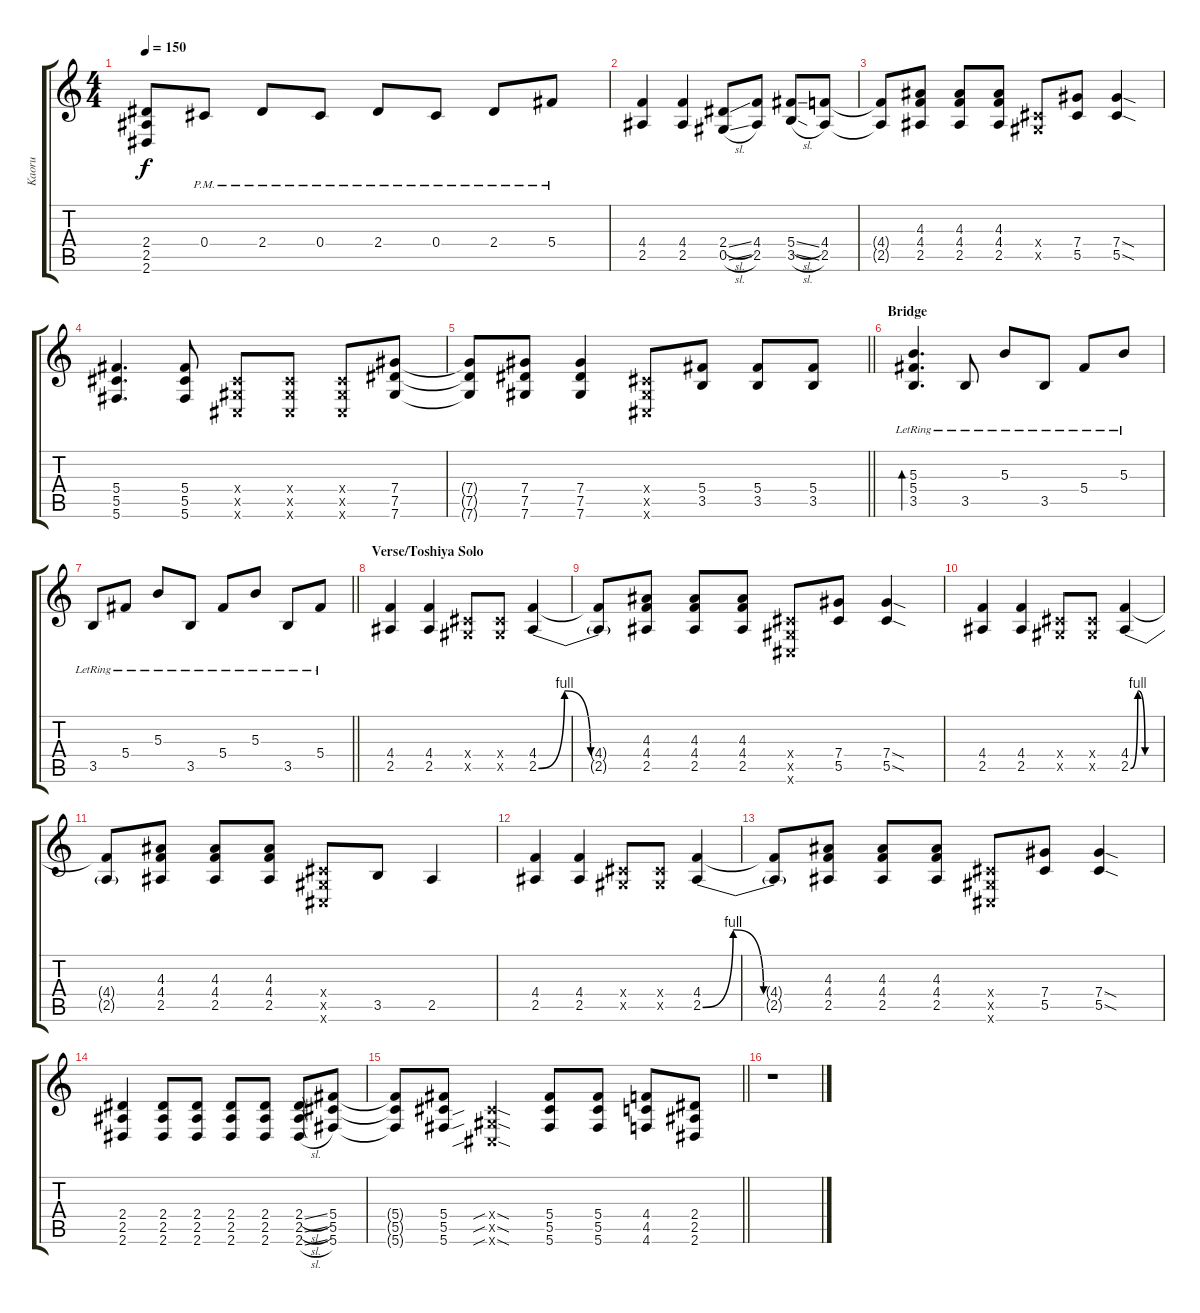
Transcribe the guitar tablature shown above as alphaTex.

\track ("Kaoru" "Kaoru") {instrument distortionguitar}
\staff {score tabs}
\tuning (Eb4 Bb3 Gb3 Db3 Ab2 Db2) {hide}
\ts (4 4)
\tempo 150
\clef g2
\ks c
(2.4{t} 2.5{t} 2.6{t}).8{dy f} 0.4{pm}.8 2.4{pm}.8 0.4{pm}.8 2.4{pm}.8 0.4{pm}.8 2.4{pm}.8 5.4{pm}.8 |
(4.4 2.5).4 (4.4 2.5).4 (2.4{sl} 0.5{sl}).8 (4.4 2.5).8 (5.4{sl} 3.5{sl}).8 (4.4 2.5).8 |
(4.4{t} 2.5{t}).8 (4.3 4.4 2.5).8 (4.3 4.4 2.5).8 (4.3 4.4 2.5).8 (0.4{x} 0.5{x}).8 (7.4 5.5).8 (7.4{sod} 5.5{sod}).4 |
(5.4 5.5 5.6).4{d} (5.4 5.5 5.6).8 (0.4{x} 0.5{x} 0.6{x}).8 (0.4{x} 0.5{x} 0.6{x}).8 (0.4{x} 0.5{x} 0.6{x}).8 (7.4 7.5 7.6).8 |
\barLineRight lightlight
(7.4{t} 7.5{t} 7.6{t}).8 (7.4 7.5 7.6).8 (7.4 7.5 7.6).4 (0.4{x} 0.5{x} 0.6{x}).8 (5.4 3.5).8 (5.4 3.5).8 (5.4 3.5).8 |
\section ("" "Bridge")
(5.3{lr} 5.4{lr} 3.5{lr}).4{d bd 240} 3.5{lr}.8 5.3{lr}.8 3.5{lr}.8 5.4{lr}.8 5.3{lr}.8 |
\barLineRight lightlight
3.5{lr}.8 5.4{lr}.8 5.3{lr}.8 3.5{lr}.8 5.4{lr}.8 5.3{lr}.8 3.5{lr}.8 5.4{lr}.8 |
\section ("" "Verse/Toshiya Solo")
(4.4 2.5).4 (4.4 2.5).4 (0.4{x} 0.5{x}).8 (0.4{x} 0.5{x}).8 (4.4 2.5{be (custom 0 0 15 4 30 0 60 0)}).4 |
(4.4{t} 2.5{t}).8 (4.3 4.4 2.5).8 (4.3 4.4 2.5).8 (4.3 4.4 2.5).8 (0.4{x} 0.5{x} 0.6{x}).8 (7.4 5.5).8 (7.4{sod} 5.5{sod}).4 |
(4.4 2.5).4 (4.4 2.5).4 (0.4{x} 0.5{x}).8 (0.4{x} 0.5{x}).8 (4.4 2.5{be (custom 0 0 15 4 30 0 60 0)}).4 |
(4.4{t} 2.5{t}).8 (4.3 4.4 2.5).8 (4.3 4.4 2.5).8 (4.3 4.4 2.5).8 (0.4{x} 0.5{x} 0.6{x}).8 3.5.8 2.5.4 |
(4.4 2.5).4 (4.4 2.5).4 (0.4{x} 0.5{x}).8 (0.4{x} 0.5{x}).8 (4.4 2.5{be (custom 0 0 15 4 30 0 60 0)}).4 |
(4.4{t} 2.5{t}).8 (4.3 4.4 2.5).8 (4.3 4.4 2.5).8 (4.3 4.4 2.5).8 (0.4{x} 0.5{x} 0.6{x}).8 (7.4 5.5).8 (7.4{sod} 5.5{sod}).4 |
(2.4 2.5 2.6).4 (2.4 2.5 2.6).8 (2.4 2.5 2.6).8 (2.4 2.5 2.6).8 (2.4 2.5 2.6).8 (2.4{sl} 2.5{sl} 2.6{sl}).8 (5.4 5.5 5.6).8 |
\barLineRight lightlight
(5.4{t} 5.5{t} 5.6{t}).8 (5.4 5.5 5.6).8 (0.4{sib sod x} 0.5{sib sod x} 0.6{sib sod x}).4 (5.4 5.5 5.6).8 (5.4 5.5 5.6).8 (4.4 4.5 4.6).8 (2.4 2.5 2.6).8 |
r.1
